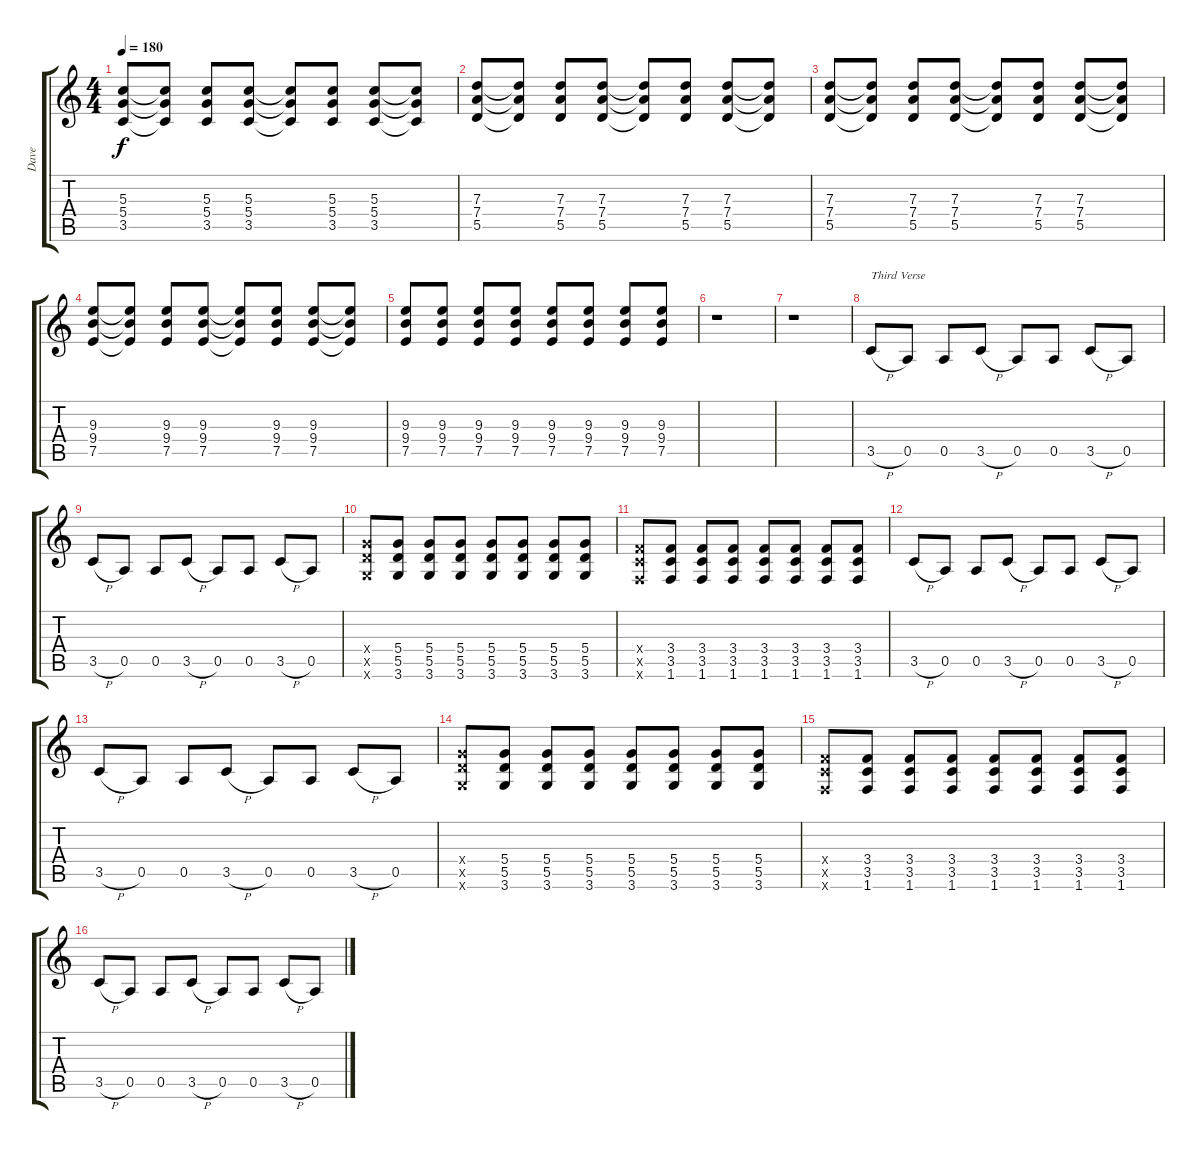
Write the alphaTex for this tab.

\track ("Dave" "Dave") {instrument overdrivenguitar}
\staff {score tabs}
\tuning (E4 B3 G3 D3 A2 E2) {hide}
\ts (4 4)
\tempo 180
\clef g2
\ks c
(5.3 5.4 3.5).8{dy f} (5.3{t} 5.4{t} 3.5{t}).8 (5.3 5.4 3.5).8 (5.3 5.4 3.5).8 (5.3{t} 5.4{t} 3.5{t}).8 (5.3 5.4 3.5).8 (5.3 5.4 3.5).8 (5.3{t} 5.4{t} 3.5{t}).8 |
(7.3 7.4 5.5).8 (7.3{t} 7.4{t} 5.5{t}).8 (7.3 7.4 5.5).8 (7.3 7.4 5.5).8 (7.3{t} 7.4{t} 5.5{t}).8 (7.3 7.4 5.5).8 (7.3 7.4 5.5).8 (7.3{t} 7.4{t} 5.5{t}).8 |
(7.3 7.4 5.5).8 (7.3{t} 7.4{t} 5.5{t}).8 (7.3 7.4 5.5).8 (7.3 7.4 5.5).8 (7.3{t} 7.4{t} 5.5{t}).8 (7.3 7.4 5.5).8 (7.3 7.4 5.5).8 (7.3{t} 7.4{t} 5.5{t}).8 |
(9.3 9.4 7.5).8 (9.3{t} 9.4{t} 7.5{t}).8 (9.3 9.4 7.5).8 (9.3 9.4 7.5).8 (9.3{t} 9.4{t} 7.5{t}).8 (9.3 9.4 7.5).8 (9.3 9.4 7.5).8 (9.3{t} 9.4{t} 7.5{t}).8 |
(9.3 9.4 7.5).8 (9.3 9.4 7.5).8 (9.3 9.4 7.5).8 (9.3 9.4 7.5).8 (9.3 9.4 7.5).8 (9.3 9.4 7.5).8 (9.3 9.4 7.5).8 (9.3 9.4 7.5).8 |
r.1 |
r.1 |
3.5{h}.8{txt "Third Verse"} 0.5.8 0.5.8 3.5{h}.8 0.5.8 0.5.8 3.5{h}.8 0.5.8 |
3.5{h}.8 0.5.8 0.5.8 3.5{h}.8 0.5.8 0.5.8 3.5{h}.8 0.5.8 |
(5.4{x} 5.5{x} 3.6{x}).8 (5.4 5.5 3.6).8 (5.4 5.5 3.6).8 (5.4 5.5 3.6).8 (5.4 5.5 3.6).8 (5.4 5.5 3.6).8 (5.4 5.5 3.6).8 (5.4 5.5 3.6).8 |
(3.4{x} 3.5{x} 1.6{x}).8 (3.4 3.5 1.6).8 (3.4 3.5 1.6).8 (3.4 3.5 1.6).8 (3.4 3.5 1.6).8 (3.4 3.5 1.6).8 (3.4 3.5 1.6).8 (3.4 3.5 1.6).8 |
3.5{h}.8 0.5.8 0.5.8 3.5{h}.8 0.5.8 0.5.8 3.5{h}.8 0.5.8 |
3.5{h}.8 0.5.8 0.5.8 3.5{h}.8 0.5.8 0.5.8 3.5{h}.8 0.5.8 |
(5.4{x} 5.5{x} 3.6{x}).8 (5.4 5.5 3.6).8 (5.4 5.5 3.6).8 (5.4 5.5 3.6).8 (5.4 5.5 3.6).8 (5.4 5.5 3.6).8 (5.4 5.5 3.6).8 (5.4 5.5 3.6).8 |
(3.4{x} 3.5{x} 1.6{x}).8 (3.4 3.5 1.6).8 (3.4 3.5 1.6).8 (3.4 3.5 1.6).8 (3.4 3.5 1.6).8 (3.4 3.5 1.6).8 (3.4 3.5 1.6).8 (3.4 3.5 1.6).8 |
3.5{h}.8 0.5.8 0.5.8 3.5{h}.8 0.5.8 0.5.8 3.5{h}.8 0.5.8
